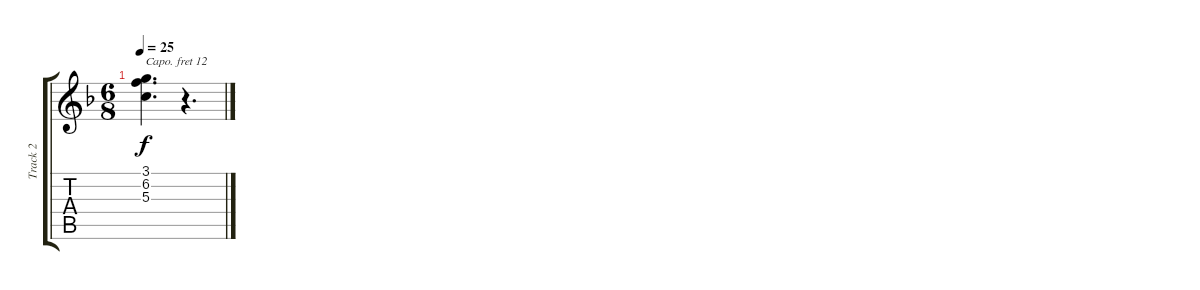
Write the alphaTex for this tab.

\track ("Track 2" "Track 2") {instrument churchorgan}
\staff {score tabs}
\capo 12
\tuning (E4 B3 G3 D3 A2 E2) {hide}
\ts (6 8)
\tempo 25
\clef g2
\ks f
(3.1{t} 6.2{t} 5.3{t}).4{d dy f} r.4{d}
